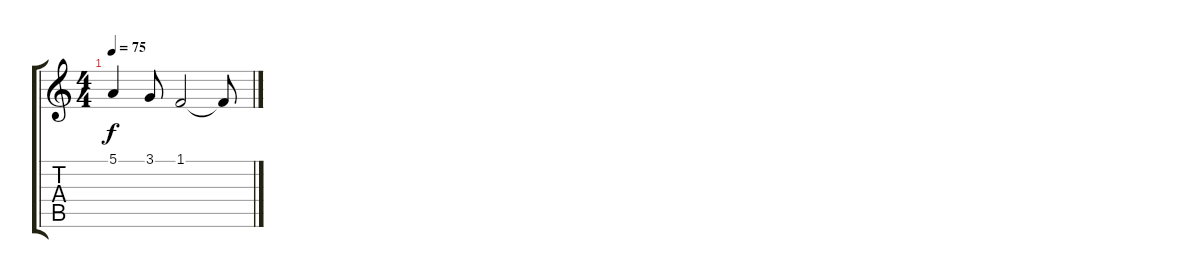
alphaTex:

\track "" {instrument lead1square}
\staff {score tabs}
\tuning (E4 B3 G3 D3 A2 E2) {hide}
\ts (4 4)
\tempo 75
\clef g2
\ks c
5.1.4{dy f} 3.1.8 1.1.2 1.1{t}.8
